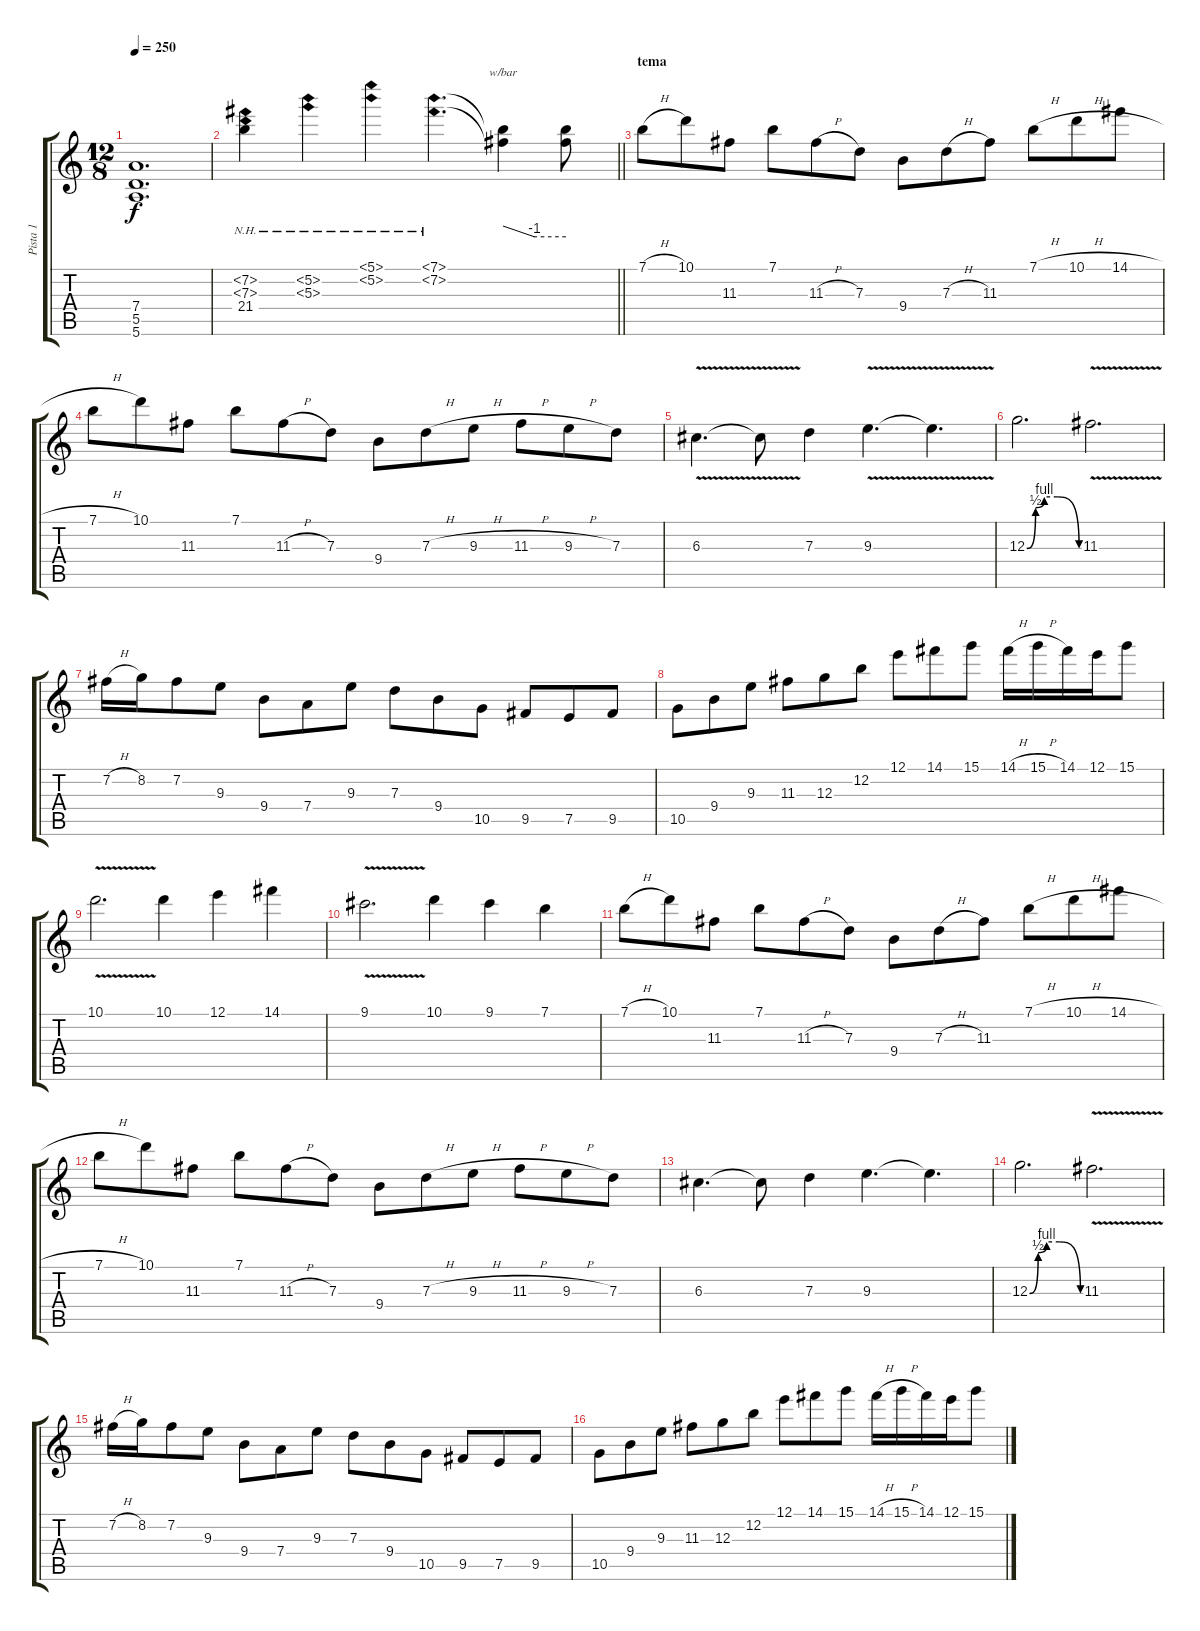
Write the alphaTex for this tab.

\track ("Pista 1" "Pista 1") {instrument distortionguitar}
\staff {score tabs}
\tuning (E4 B3 G3 D3 A2 E2) {hide}
\ts (12 8)
\tempo 250
\clef g2
\ks c
(7.4 5.5 5.6).1{d dy f} |
\barLineRight lightlight
(7.2{nh} 7.3{nh} 21.4).4 (5.2{nh} 5.3{nh}).4 (5.1{nh} 5.2{nh}).4 (7.1{nh} 7.2{nh}).4{d} (7.1{t} 7.2{t}).4{tbe (custom default 0 0 30 -4 60 -4)} (7.1{t} 7.2{t}).8 |
\section ("" "tema")
7.1{h}.8 10.1.8 11.3.8 7.1.8 11.3{h}.8 7.3.8 9.4.8 7.3{h}.8 11.3.8 7.1{h}.8 10.1{h}.8 14.1{h}.8 |
7.1{h}.8 10.1.8 11.3.8 7.1.8 11.3{h}.8 7.3.8 9.4.8 7.3{h}.8 9.3{h}.8 11.3{h}.8 9.3{h}.8 7.3.8 |
6.3{v}.4{d} 6.3{t}.8 7.3.4 9.3{v}.4{d} 9.3{t}.4{d} |
12.3{be (custom 0 0 10 2 20 4 35 4 60 0)}.2{d} 11.3{v}.2{d} |
7.2{h}.16 8.2.16 7.2.8 9.3.8 9.4.8 7.4.8 9.3.8 7.3.8 9.4.8 10.5.8 9.5.8 7.5.8 9.5.8 |
10.5.8 9.4.8 9.3.8 11.3.8 12.3.8 12.2.8 12.1.8 14.1.8 15.1.8 14.1{h}.16 15.1{h}.16 14.1.16 12.1.16 15.1.8 |
10.1{v}.2{d} 10.1.4 12.1.4 14.1.4 |
9.1{v}.2{d} 10.1.4 9.1.4 7.1.4 |
7.1{h}.8 10.1.8 11.3.8 7.1.8 11.3{h}.8 7.3.8 9.4.8 7.3{h}.8 11.3.8 7.1{h}.8 10.1{h}.8 14.1{h}.8 |
7.1{h}.8 10.1.8 11.3.8 7.1.8 11.3{h}.8 7.3.8 9.4.8 7.3{h}.8 9.3{h}.8 11.3{h}.8 9.3{h}.8 7.3.8 |
6.3.4{d} 6.3{t}.8 7.3.4 9.3.4{d} 9.3{t}.4{d} |
12.3{be (custom 0 0 10 2 20 4 35 4 60 0)}.2{d} 11.3{v}.2{d} |
7.2{h}.16 8.2.16 7.2.8 9.3.8 9.4.8 7.4.8 9.3.8 7.3.8 9.4.8 10.5.8 9.5.8 7.5.8 9.5.8 |
10.5.8 9.4.8 9.3.8 11.3.8 12.3.8 12.2.8 12.1.8 14.1.8 15.1.8 14.1{h}.16 15.1{h}.16 14.1.16 12.1.16 15.1.8
